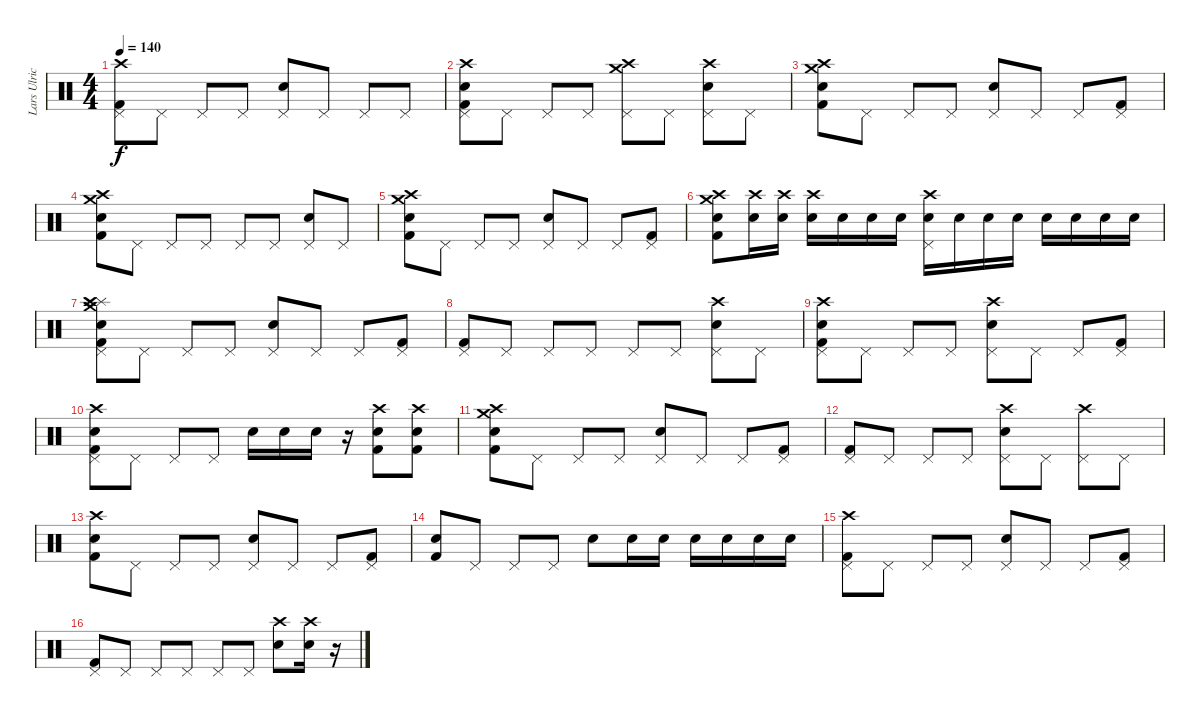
\track ("Lars Ulrich (Drums)" "Lars Ulric") {instrument percussion}
\staff {score}
\articulation defaults
\ts (4 4)
\tempo 140
\clef neutral
\ks c
("Crash high (hit)" "Pedal Hi-Hat (hit)" "Kick (hit) 2").8{dy f} "Pedal Hi-Hat (hit)".8 "Pedal Hi-Hat (hit)".8 "Pedal Hi-Hat (hit)".8 ("Pedal Hi-Hat (hit)" "Snare (hit) 2").8 "Pedal Hi-Hat (hit)".8 "Pedal Hi-Hat (hit)".8 "Pedal Hi-Hat (hit)".8 |
("Crash high (hit)" "Pedal Hi-Hat (hit)" "Snare (hit) 2" "Kick (hit) 2").8 "Pedal Hi-Hat (hit)".8 "Pedal Hi-Hat (hit)".8 "Pedal Hi-Hat (hit)".8 ("Crash medium (hit)" "Crash high (hit)" "Pedal Hi-Hat (hit)").8 "Pedal Hi-Hat (hit)".8 ("Crash high (hit)" "Pedal Hi-Hat (hit)" "Snare (hit) 2").8 "Pedal Hi-Hat (hit)".8 |
("Crash medium (hit)" "Crash high (hit)" "Snare (hit) 2" "Kick (hit) 2").8 "Pedal Hi-Hat (hit)".8 "Pedal Hi-Hat (hit)".8 "Pedal Hi-Hat (hit)".8 ("Pedal Hi-Hat (hit)" "Snare (hit) 2").8 "Pedal Hi-Hat (hit)".8 "Pedal Hi-Hat (hit)".8 ("Pedal Hi-Hat (hit)" "Kick (hit) 2").8 |
("Crash medium (hit)" "Crash high (hit)" "Snare (hit) 2" "Kick (hit) 2").8 "Pedal Hi-Hat (hit)".8 "Pedal Hi-Hat (hit)".8 "Pedal Hi-Hat (hit)".8 "Pedal Hi-Hat (hit)".8 "Pedal Hi-Hat (hit)".8 ("Pedal Hi-Hat (hit)" "Snare (hit) 2").8 "Pedal Hi-Hat (hit)".8 |
("Crash medium (hit)" "Crash high (hit)" "Snare (hit) 2" "Kick (hit) 2").8 "Pedal Hi-Hat (hit)".8 "Pedal Hi-Hat (hit)".8 "Pedal Hi-Hat (hit)".8 ("Pedal Hi-Hat (hit)" "Snare (hit) 2").8 "Pedal Hi-Hat (hit)".8 "Pedal Hi-Hat (hit)".8 ("Pedal Hi-Hat (hit)" "Kick (hit) 2").8 |
("Crash medium (hit)" "Crash high (hit)" "Snare (hit) 2" "Kick (hit) 2").8 ("Crash high (hit)" "Snare (hit) 2").16 ("Crash high (hit)" "Snare (hit) 2").16 ("Crash high (hit)" "Snare (hit) 2").16 "Snare (hit) 2".16 "Snare (hit) 2".16 "Snare (hit) 2".16 ("Crash high (hit)" "Pedal Hi-Hat (hit)" "Snare (hit) 2").16 "Snare (hit) 2".16 "Snare (hit) 2".16 "Snare (hit) 2".16 "Snare (hit) 2".16 "Snare (hit) 2".16 "Snare (hit) 2".16 "Snare (hit) 2".16 |
("Crash medium (hit)" "Splash (hit)" "Pedal Hi-Hat (hit)" "Crash high (hit)" "Snare (hit) 2" "Kick (hit) 2").8 "Pedal Hi-Hat (hit)".8 "Pedal Hi-Hat (hit)".8 "Pedal Hi-Hat (hit)".8 ("Pedal Hi-Hat (hit)" "Snare (hit) 2").8 "Pedal Hi-Hat (hit)".8 "Pedal Hi-Hat (hit)".8 ("Pedal Hi-Hat (hit)" "Kick (hit) 2").8 |
("Pedal Hi-Hat (hit)" "Kick (hit) 2").8 "Pedal Hi-Hat (hit)".8 "Pedal Hi-Hat (hit)".8 "Pedal Hi-Hat (hit)".8 "Pedal Hi-Hat (hit)".8 "Pedal Hi-Hat (hit)".8 ("Crash high (hit)" "Pedal Hi-Hat (hit)" "Snare (hit) 2").8 "Pedal Hi-Hat (hit)".8 |
("Crash high (hit)" "Pedal Hi-Hat (hit)" "Snare (hit) 2" "Kick (hit) 2").8 "Pedal Hi-Hat (hit)".8 "Pedal Hi-Hat (hit)".8 "Pedal Hi-Hat (hit)".8 ("Crash high (hit)" "Pedal Hi-Hat (hit)" "Snare (hit) 2").8 "Pedal Hi-Hat (hit)".8 "Pedal Hi-Hat (hit)".8 ("Pedal Hi-Hat (hit)" "Kick (hit) 2").8 |
("Crash high (hit)" "Pedal Hi-Hat (hit)" "Snare (hit) 2" "Kick (hit) 2").8 "Pedal Hi-Hat (hit)".8 "Pedal Hi-Hat (hit)".8 "Pedal Hi-Hat (hit)".8 "Snare (hit) 2".16 "Snare (hit) 2".16 "Snare (hit) 2".16 r.16 ("Crash high (hit)" "Snare (hit) 2" "Kick (hit) 2").8 ("Crash high (hit)" "Snare (hit) 2" "Kick (hit) 2").8 |
("Crash medium (hit)" "Crash high (hit)" "Snare (hit) 2" "Kick (hit) 2").8 "Pedal Hi-Hat (hit)".8 "Pedal Hi-Hat (hit)".8 "Pedal Hi-Hat (hit)".8 ("Pedal Hi-Hat (hit)" "Snare (hit) 2").8 "Pedal Hi-Hat (hit)".8 "Pedal Hi-Hat (hit)".8 ("Pedal Hi-Hat (hit)" "Kick (hit) 2").8 |
("Pedal Hi-Hat (hit)" "Kick (hit) 2").8 "Pedal Hi-Hat (hit)".8 "Pedal Hi-Hat (hit)".8 "Pedal Hi-Hat (hit)".8 ("Crash high (hit)" "Pedal Hi-Hat (hit)" "Snare (hit) 2").8 "Pedal Hi-Hat (hit)".8 ("Crash high (hit)" "Pedal Hi-Hat (hit)").8 "Pedal Hi-Hat (hit)".8 |
("Crash high (hit)" "Snare (hit) 2" "Kick (hit) 2").8 "Pedal Hi-Hat (hit)".8 "Pedal Hi-Hat (hit)".8 "Pedal Hi-Hat (hit)".8 ("Pedal Hi-Hat (hit)" "Snare (hit) 2").8 "Pedal Hi-Hat (hit)".8 "Pedal Hi-Hat (hit)".8 ("Pedal Hi-Hat (hit)" "Kick (hit) 2").8 |
("Snare (hit) 2" "Kick (hit) 2").8 "Pedal Hi-Hat (hit)".8 "Pedal Hi-Hat (hit)".8 "Pedal Hi-Hat (hit)".8 "Snare (hit) 2".8 "Snare (hit) 2".16 "Snare (hit) 2".16 "Snare (hit) 2".16 "Snare (hit) 2".16 "Snare (hit) 2".16 "Snare (hit) 2".16 |
("Crash high (hit)" "Pedal Hi-Hat (hit)" "Kick (hit) 2").8 "Pedal Hi-Hat (hit)".8 "Pedal Hi-Hat (hit)".8 "Pedal Hi-Hat (hit)".8 ("Pedal Hi-Hat (hit)" "Snare (hit) 2").8 "Pedal Hi-Hat (hit)".8 "Pedal Hi-Hat (hit)".8 ("Pedal Hi-Hat (hit)" "Kick (hit) 2").8 |
("Pedal Hi-Hat (hit)" "Kick (hit) 2").8 "Pedal Hi-Hat (hit)".8 "Pedal Hi-Hat (hit)".8 "Pedal Hi-Hat (hit)".8 "Pedal Hi-Hat (hit)".8 "Pedal Hi-Hat (hit)".8 ("Crash high (hit)" "Snare (hit) 2").8 ("Crash high (hit)" "Snare (hit) 2").16 r.16
